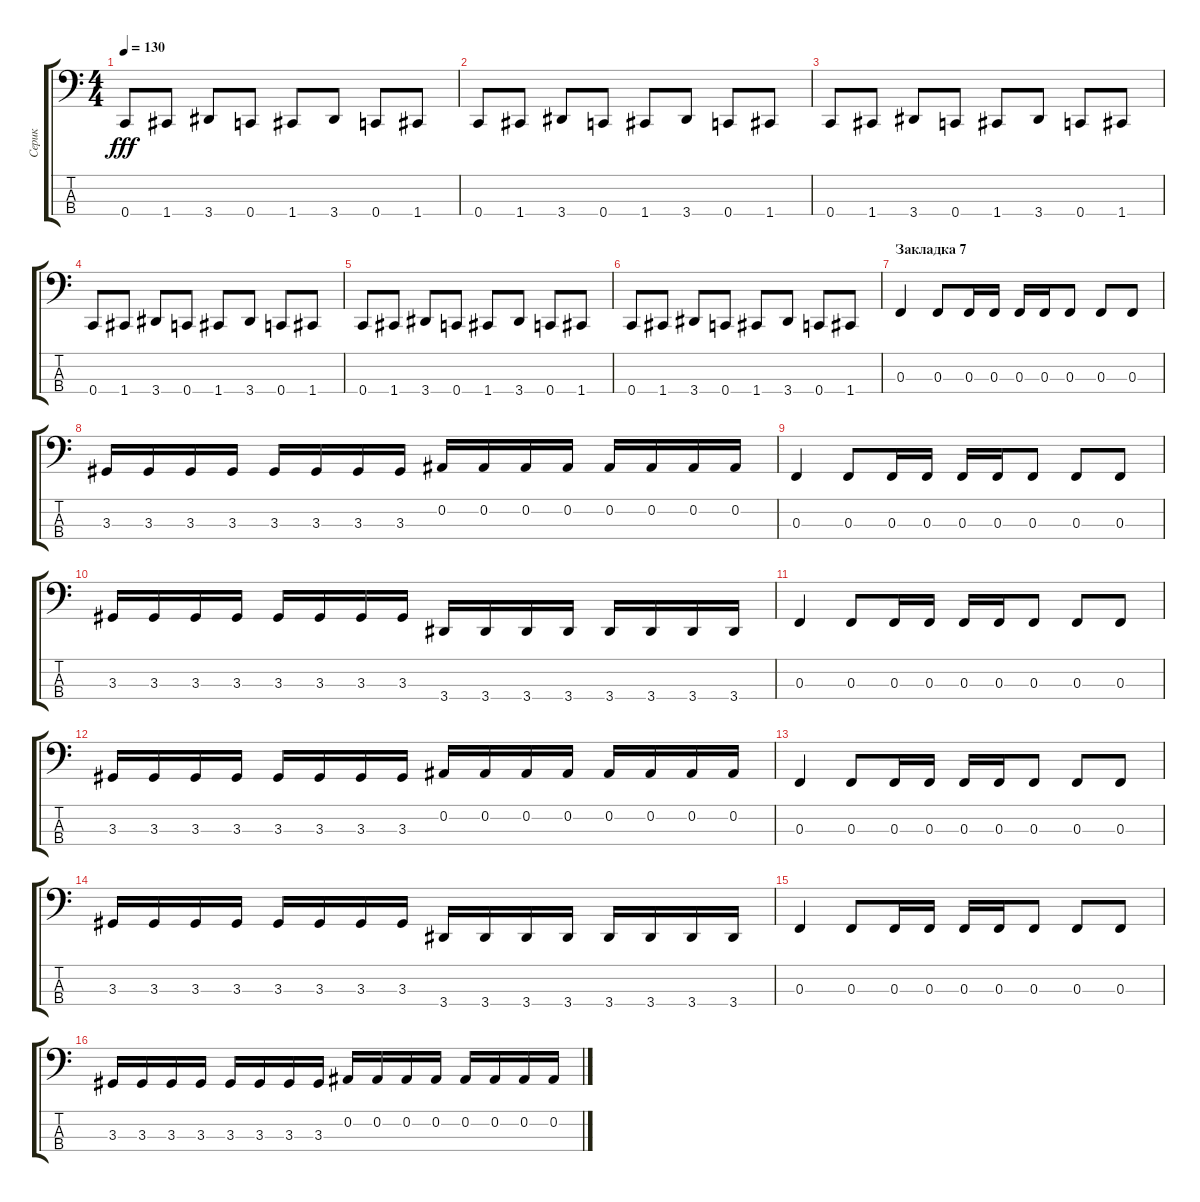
\track ("Серик" "Серик") {instrument electricbassfinger}
\staff {score tabs}
\tuning (Eb2 Bb1 F1 C1) {hide}
\ts (4 4)
\tempo 130
\clef f4
\ks c
0.4.8{dy fff} 1.4.8 3.4.8 0.4.8 1.4.8 3.4.8 0.4.8 1.4.8 |
0.4.8 1.4.8 3.4.8 0.4.8 1.4.8 3.4.8 0.4.8 1.4.8 |
0.4.8 1.4.8 3.4.8 0.4.8 1.4.8 3.4.8 0.4.8 1.4.8 |
0.4.8 1.4.8 3.4.8 0.4.8 1.4.8 3.4.8 0.4.8 1.4.8 |
0.4.8 1.4.8 3.4.8 0.4.8 1.4.8 3.4.8 0.4.8 1.4.8 |
0.4.8 1.4.8 3.4.8 0.4.8 1.4.8 3.4.8 0.4.8 1.4.8 |
\section ("" "Закладка 7")
0.3.4 0.3.8 0.3.16 0.3.16 0.3.16 0.3.16 0.3.8 0.3.8 0.3.8 |
3.3.16 3.3.16 3.3.16 3.3.16 3.3.16 3.3.16 3.3.16 3.3.16 0.2.16 0.2.16 0.2.16 0.2.16 0.2.16 0.2.16 0.2.16 0.2.16 |
0.3.4 0.3.8 0.3.16 0.3.16 0.3.16 0.3.16 0.3.8 0.3.8 0.3.8 |
3.3.16 3.3.16 3.3.16 3.3.16 3.3.16 3.3.16 3.3.16 3.3.16 3.4.16 3.4.16 3.4.16 3.4.16 3.4.16 3.4.16 3.4.16 3.4.16 |
0.3.4 0.3.8 0.3.16 0.3.16 0.3.16 0.3.16 0.3.8 0.3.8 0.3.8 |
3.3.16 3.3.16 3.3.16 3.3.16 3.3.16 3.3.16 3.3.16 3.3.16 0.2.16 0.2.16 0.2.16 0.2.16 0.2.16 0.2.16 0.2.16 0.2.16 |
0.3.4 0.3.8 0.3.16 0.3.16 0.3.16 0.3.16 0.3.8 0.3.8 0.3.8 |
3.3.16 3.3.16 3.3.16 3.3.16 3.3.16 3.3.16 3.3.16 3.3.16 3.4.16 3.4.16 3.4.16 3.4.16 3.4.16 3.4.16 3.4.16 3.4.16 |
0.3.4 0.3.8 0.3.16 0.3.16 0.3.16 0.3.16 0.3.8 0.3.8 0.3.8 |
3.3.16 3.3.16 3.3.16 3.3.16 3.3.16 3.3.16 3.3.16 3.3.16 0.2.16 0.2.16 0.2.16 0.2.16 0.2.16 0.2.16 0.2.16 0.2.16
